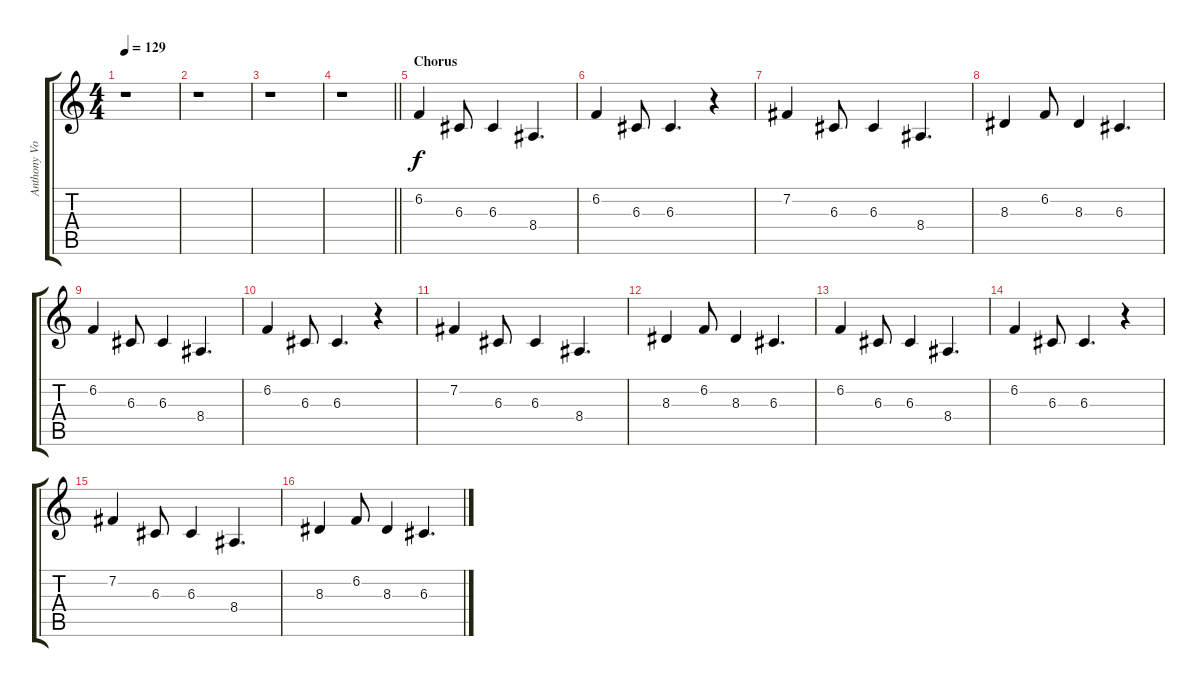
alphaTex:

\track ("Anthony Voice" "Anthony Vo") {instrument lead1square}
\staff {score tabs}
\tuning (E4 B3 G3 D3 A2 E2) {hide}
\ts (4 4)
\tempo 129
\clef g2
\ks c
r.1{dy f} |
r.1 |
r.1 |
\barLineRight lightlight
r.1 |
\section ("" "Chorus")
6.2.4 6.3.8 6.3.4 8.4.4{d} |
6.2.4 6.3.8 6.3.4{d} r.4 |
7.2.4 6.3.8 6.3.4 8.4.4{d} |
8.3.4 6.2.8 8.3.4 6.3.4{d} |
6.2.4 6.3.8 6.3.4 8.4.4{d} |
6.2.4 6.3.8 6.3.4{d} r.4 |
7.2.4 6.3.8 6.3.4 8.4.4{d} |
8.3.4 6.2.8 8.3.4 6.3.4{d} |
6.2.4 6.3.8 6.3.4 8.4.4{d} |
6.2.4 6.3.8 6.3.4{d} r.4 |
7.2.4 6.3.8 6.3.4 8.4.4{d} |
8.3.4 6.2.8 8.3.4 6.3.4{d}
